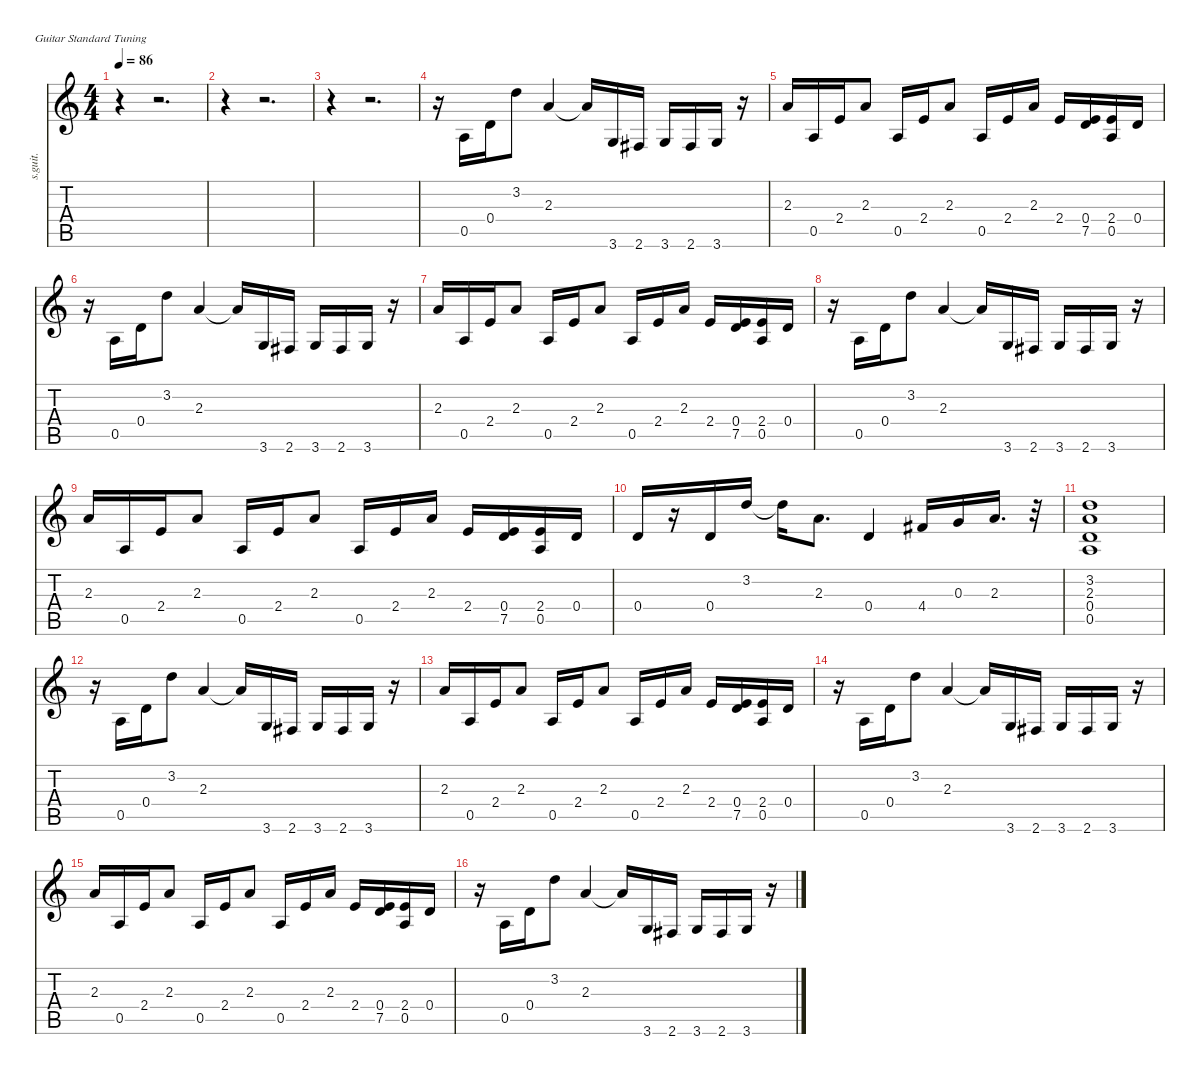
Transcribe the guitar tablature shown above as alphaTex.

\defaultSystemsLayout 4
\hideDynamics
\bracketExtendMode nobrackets
\otherSystemsTrackNameOrientation horizontal
\track ("Joe Satriani" "s.guit.") {instrument acousticguitarsteel}
\staff {score tabs}
\tuning (E4 B3 G3 D3 A2 E2)
\ts (4 4)
\tempo 86
\clef g2
\ks c
r.4{dy f instrument acousticguitarsteel beam Down} r.2{d beam Down} |
r.4{beam Down} r.2{d beam Down} |
r.4{beam Down} r.2{d beam Down} |
r.16{beam Down} 0.5.16{beam Up} 0.4.16{dy ff beam Up} 3.2.8{beam Up} 2.3.4{beam Up} 2.3{t}.16{dy f beam Up} 3.6.16{beam Up} 2.6{acc #}.16{beam Up} 3.6.16{beam Up} 2.6{acc #}.16{beam Up} 3.6.16{beam Up} r.16{beam Up} |
2.3.16{dy ff beam Up} 0.5.16{dy f beam Up} 2.4.16{dy ff beam Up} 2.3.8{beam Up} 0.5.16{beam Up} 2.4.16{beam Up} 2.3.8{beam Up} 0.5.16{dy f beam Up} 2.4.16{dy ff beam Up} 2.3.16{beam Up} 2.4.16{beam Up} (0.4 7.5).16{beam Up} (2.4 0.5).16{beam Up} 0.4.16{beam Up} |
r.16{beam Down} 0.5.16{dy f beam Up} 0.4.16{dy ff beam Up} 3.2.8{beam Up} 2.3.4{beam Up} 2.3{t}.16{dy f beam Up} 3.6.16{beam Up} 2.6{acc #}.16{beam Up} 3.6.16{beam Up} 2.6{acc #}.16{beam Up} 3.6.16{beam Up} r.16{beam Up} |
2.3.16{dy ff beam Up} 0.5.16{dy f beam Up} 2.4.16{dy ff beam Up} 2.3.8{beam Up} 0.5.16{beam Up} 2.4.16{beam Up} 2.3.8{beam Up} 0.5.16{dy f beam Up} 2.4.16{dy ff beam Up} 2.3.16{beam Up} 2.4.16{beam Up} (0.4 7.5).16{beam Up} (2.4 0.5).16{beam Up} 0.4.16{beam Up} |
r.16{beam Down} 0.5.16{dy f beam Up} 0.4.16{dy ff beam Up} 3.2.8{beam Up} 2.3.4{beam Up} 2.3{t}.16{dy f beam Up} 3.6.16{beam Up} 2.6{acc #}.16{beam Up} 3.6.16{beam Up} 2.6{acc #}.16{beam Up} 3.6.16{beam Up} r.16{beam Up} |
2.3.16{dy ff beam Up} 0.5.16{dy f beam Up} 2.4.16{dy ff beam Up} 2.3.8{beam Up} 0.5.16{beam Up} 2.4.16{beam Up} 2.3.8{beam Up} 0.5.16{dy f beam Up} 2.4.16{dy ff beam Up} 2.3.16{beam Up} 2.4.16{beam Up} (0.4 7.5).16{beam Up} (2.4 0.5).16{beam Up} 0.4.16{beam Up} |
0.4.16{beam Up} r.16{beam Up} 0.4.16{dy f beam Up} 3.2.16{dy ff beam Up} 3.2{t}.16{dy f beam Down} 2.3.8{d dy ff beam Down} 0.4.4{dy f beam Up} 4.4{acc #}.16{dy ff beam Up} 0.3.16{beam Up} 2.3.16{d beam Up} r.32{beam Up} |
(3.2 2.3 0.4 0.5).1{beam Up} |
r.16{beam Down} 0.5.16{dy f beam Up} 0.4.16{dy ff beam Up} 3.2.8{beam Up} 2.3.4{beam Up} 2.3{t}.16{dy f beam Up} 3.6.16{beam Up} 2.6{acc #}.16{beam Up} 3.6.16{beam Up} 2.6{acc #}.16{beam Up} 3.6.16{beam Up} r.16{beam Up} |
2.3.16{dy ff beam Up} 0.5.16{dy f beam Up} 2.4.16{dy ff beam Up} 2.3.8{beam Up} 0.5.16{beam Up} 2.4.16{beam Up} 2.3.8{beam Up} 0.5.16{dy f beam Up} 2.4.16{dy ff beam Up} 2.3.16{beam Up} 2.4.16{beam Up} (0.4 7.5).16{beam Up} (2.4 0.5).16{beam Up} 0.4.16{beam Up} |
r.16{beam Down} 0.5.16{dy f beam Up} 0.4.16{dy ff beam Up} 3.2.8{beam Up} 2.3.4{beam Up} 2.3{t}.16{dy f beam Up} 3.6.16{beam Up} 2.6{acc #}.16{beam Up} 3.6.16{beam Up} 2.6{acc #}.16{beam Up} 3.6.16{beam Up} r.16{beam Up} |
2.3.16{dy ff beam Up} 0.5.16{dy f beam Up} 2.4.16{dy ff beam Up} 2.3.8{beam Up} 0.5.16{beam Up} 2.4.16{beam Up} 2.3.8{beam Up} 0.5.16{dy f beam Up} 2.4.16{dy ff beam Up} 2.3.16{beam Up} 2.4.16{beam Up} (0.4 7.5).16{beam Up} (2.4 0.5).16{beam Up} 0.4.16{beam Up} |
r.16{beam Down} 0.5.16{dy f beam Up} 0.4.16{dy ff beam Up} 3.2.8{beam Up} 2.3.4{beam Up} 2.3{t}.16{dy f beam Up} 3.6.16{beam Up} 2.6{acc #}.16{beam Up} 3.6.16{beam Up} 2.6{acc #}.16{beam Up} 3.6.16{beam Up} r.16{beam Up}
